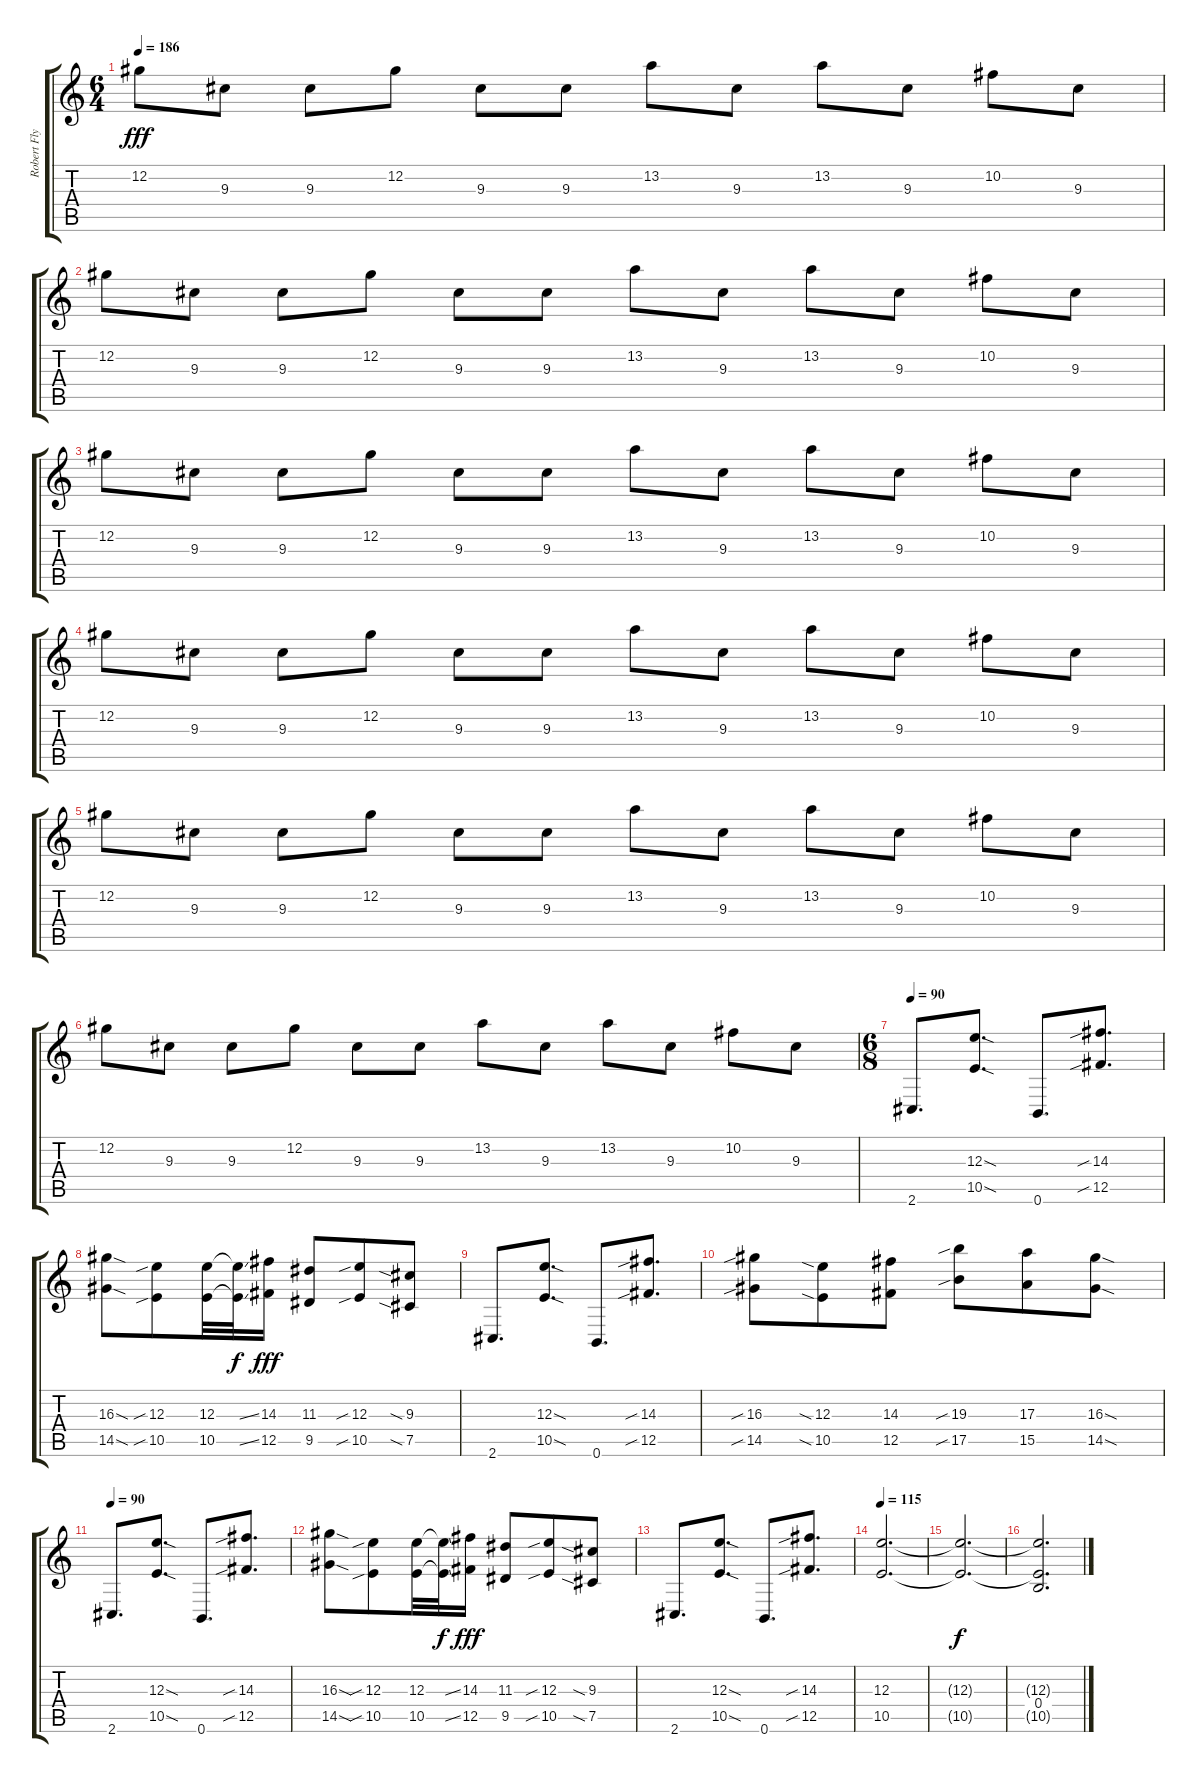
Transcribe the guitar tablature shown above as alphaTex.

\track ("Robert Flynn" "Robert Fly") {instrument distortionguitar}
\staff {score tabs}
\tuning (Db4 Ab3 E3 B2 Gb2 B1) {hide}
\ts (6 4)
\tempo 186
\clef g2
\ks c
12.2.8{dy fff} 9.3.8 9.3.8 12.2.8 9.3.8 9.3.8 13.2.8 9.3.8 13.2.8 9.3.8 10.2.8 9.3.8 |
12.2.8 9.3.8 9.3.8 12.2.8 9.3.8 9.3.8 13.2.8 9.3.8 13.2.8 9.3.8 10.2.8 9.3.8 |
12.2.8 9.3.8 9.3.8 12.2.8 9.3.8 9.3.8 13.2.8 9.3.8 13.2.8 9.3.8 10.2.8 9.3.8 |
12.2.8 9.3.8 9.3.8 12.2.8 9.3.8 9.3.8 13.2.8 9.3.8 13.2.8 9.3.8 10.2.8 9.3.8 |
12.2.8 9.3.8 9.3.8 12.2.8 9.3.8 9.3.8 13.2.8 9.3.8 13.2.8 9.3.8 10.2.8 9.3.8 |
12.2.8 9.3.8 9.3.8 12.2.8 9.3.8 9.3.8 13.2.8 9.3.8 13.2.8 9.3.8 10.2.8 9.3.8 |
\ts (6 8)
\tempo 90
2.6.8{d} (12.3{sod} 10.5{sod}).8{d} 0.6.8{d} (14.3{sib} 12.5{sib}).8{d} |
(16.3{sod} 14.5{sod}).8 (12.3{sib} 10.5{sib}).8 (12.3 10.5).32 (12.3{ss t} 10.5{ss t}).32{dy f} (14.3 12.5).16{dy fff} (11.3 9.5).8 (12.3{sib} 10.5{sib}).8 (9.3{sia} 7.5{sia}).8 |
2.6.8{d} (12.3{sod} 10.5{sod}).8{d} 0.6.8{d} (14.3{sib} 12.5{sib}).8{d} |
(16.3{sib} 14.5{sib}).8 (12.3{sia} 10.5{sia}).8 (14.3 12.5).8 (19.3{sib} 17.5{sib}).8 (17.3 15.5).8 (16.3{sod} 14.5{sod}).8 |
\tempo 90
2.6.8{d} (12.3{sod} 10.5{sod}).8{d} 0.6.8{d} (14.3{sib} 12.5{sib}).8{d} |
(16.3{sod} 14.5{sod}).8 (12.3{sib} 10.5{sib}).8 (12.3 10.5).32 (12.3{ss t} 10.5{ss t}).32{dy f} (14.3 12.5).16{dy fff} (11.3 9.5).8 (12.3{sib} 10.5{sib}).8 (9.3{sia} 7.5{sia}).8 |
2.6.8{d} (12.3{sod} 10.5{sod}).8{d} 0.6.8{d} (14.3{sib} 12.5{sib}).8{d} |
\tempo 115
(12.3 10.5).2{d} |
(12.3{t} 10.5{t}).2{d dy f} |
(12.3{t} 0.4 10.5{t}).2{d}
